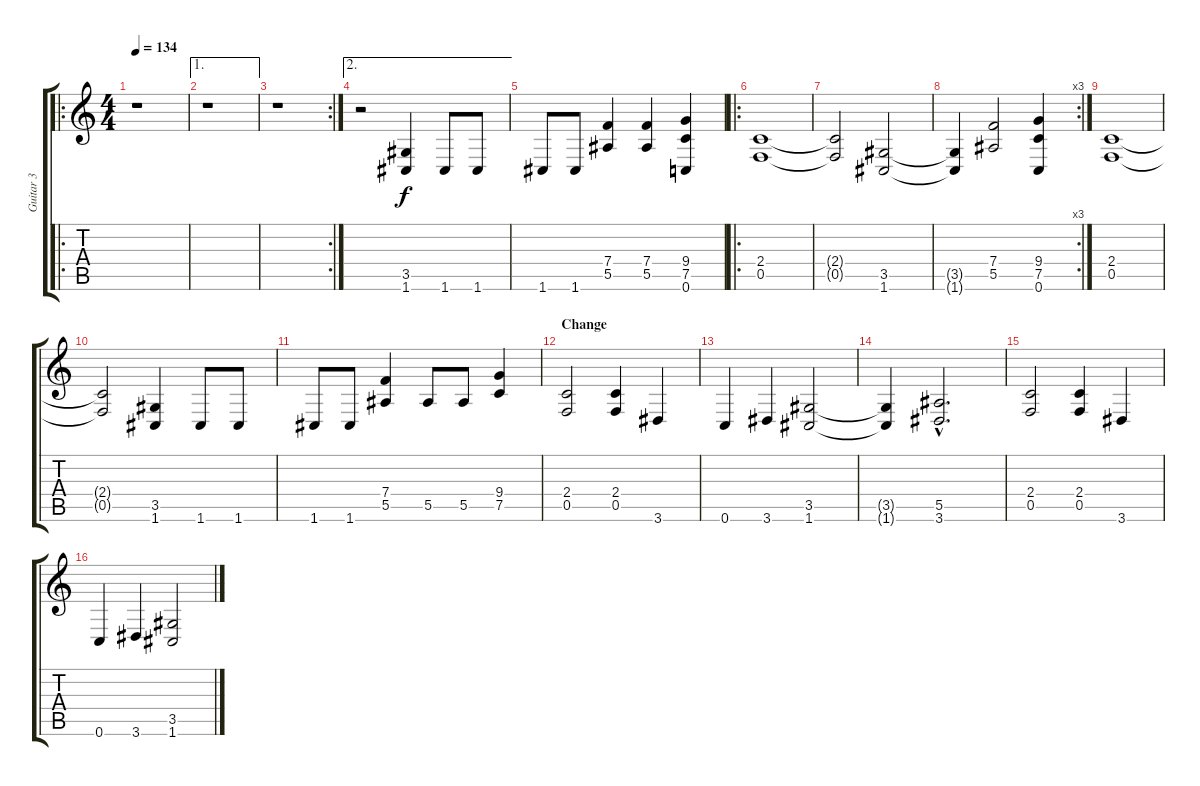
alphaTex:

\track ("Guitar 3" "Guitar 3") {instrument overdrivenguitar}
\staff {score tabs}
\tuning (C4 G3 Eb3 Bb2 F2 C2) {hide}
\ro
\ts (4 4)
\tempo 134
\clef g2
\ks c
r.1{dy f instrument overdrivenguitar} |
\ae 1
r.1 |
\rc 2
r.1 |
\ae 2
r.2 (3.5 1.6).4 1.6.8 1.6.8 |
1.6.8 1.6.8 (7.4 5.5).4 (7.4 5.5).4 (9.4 7.5 0.6).4 |
\ro
(2.4 0.5).1 |
(2.4{t} 0.5{t}).2 (3.5 1.6).2 |
\rc 3
(3.5{t} 1.6{t}).4 (7.4 5.5).2 (9.4 7.5 0.6).4 |
(2.4 0.5).1 |
(2.4{t} 0.5{t}).2 (3.5 1.6).4 1.6.8 1.6.8 |
1.6.8 1.6.8 (7.4 5.5).4 5.5.8 5.5.8 (9.4 7.5).4 |
\section ("" "Change")
(2.4 0.5).2 (2.4 0.5).4 3.6.4 |
0.6.4 3.6.4 (3.5 1.6).2 |
(3.5{t} 1.6{t}).4 (5.5{hac} 3.6{hac}).2{d} |
(2.4 0.5).2 (2.4 0.5).4 3.6.4 |
0.6.4 3.6.4 (3.5 1.6).2
